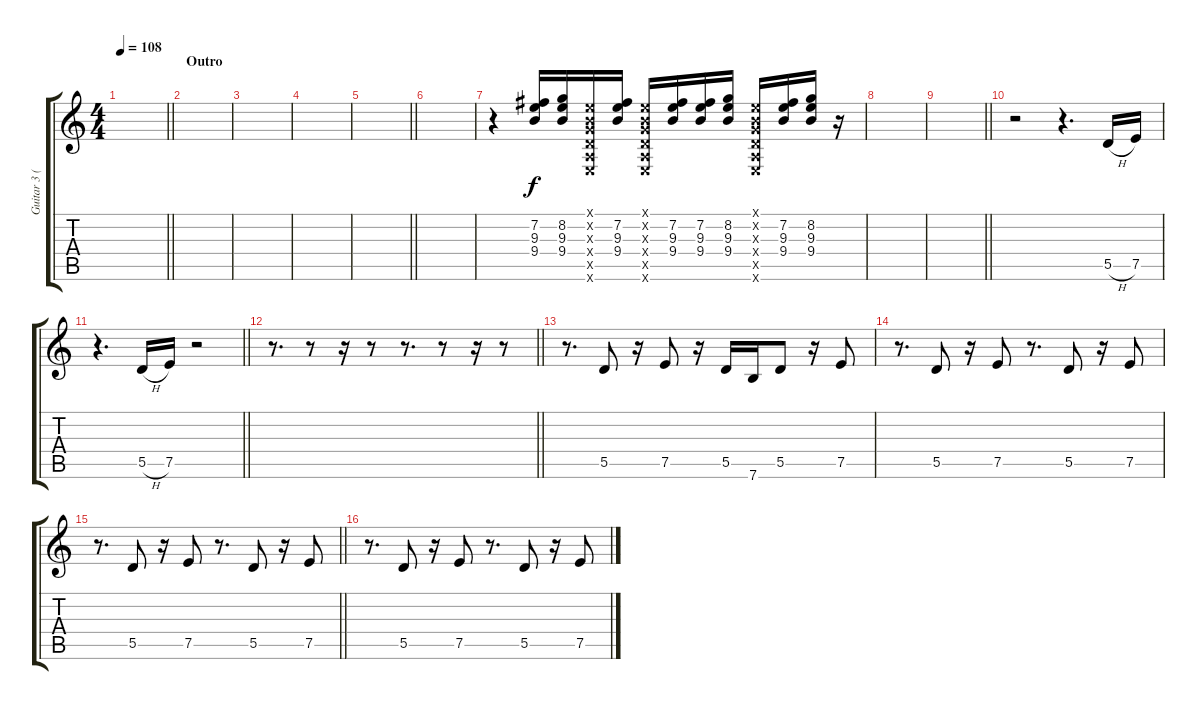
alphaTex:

\track ("Guitar 3 (Josh Klinghoffer)" "Guitar 3 (") {instrument electricguitarmuted}
\staff {score tabs}
\tuning (E4 B3 G3 D3 A2 E2) {hide}
\ts (4 4)
\tempo 108
\clef g2
\barLineRight lightlight
\ks c
|
\section ("" "Outro")
|
|
|
\barLineRight lightlight
|
|
r.4 (7.2 9.3 9.4).16 (8.2 9.3 9.4).16 (0.1{x} 0.2{x} 0.3{x} 0.4{x} 0.5{x} 0.6{x}).16 (7.2 9.3 9.4).16 (0.1{x} 0.2{x} 0.3{x} 0.4{x} 0.5{x} 0.6{x}).16 (7.2 9.3 9.4).16 (7.2 9.3 9.4).16 (8.2 9.3 9.4).16 (0.1{x} 0.2{x} 0.3{x} 0.4{x} 0.5{x} 0.6{x}).16 (7.2 9.3 9.4).16 (8.2 9.3 9.4).16 r.16 |
|
\barLineRight lightlight
|
r.2 r.4{d} 5.5{h}.16 7.5.16 |
\barLineRight lightlight
r.4{d} 5.5{h}.16 7.5.16 r.2 |
\barLineRight lightlight
r.8{d volume 11 instrument electricguitarmuted} r.8 r.16 r.8 r.8{d} r.8 r.16 r.8 |
r.8{d} 5.5.8 r.16 7.5.8 r.16 5.5.16 7.6.16 5.5.8 r.16 7.5.8 |
r.8{d} 5.5.8 r.16 7.5.8 r.8{d} 5.5.8 r.16 7.5.8 |
\barLineRight lightlight
r.8{d} 5.5.8 r.16 7.5.8 r.8{d} 5.5.8 r.16 7.5.8 |
r.8{d} 5.5.8 r.16 7.5.8 r.8{d} 5.5.8 r.16 7.5.8
